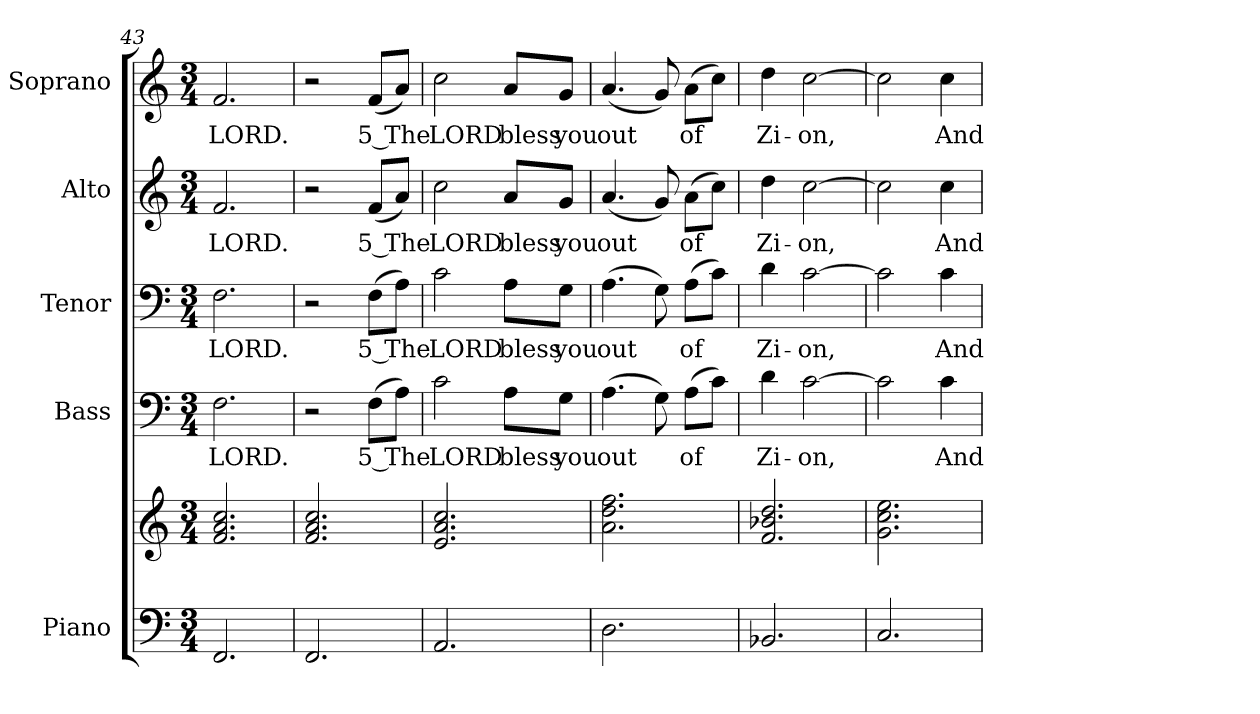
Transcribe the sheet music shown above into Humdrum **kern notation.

**kern	**kern	**kern	**text	**kern	**text	**kern	**text	**kern	**text
*part5	*part5	*part4	*part4	*part3	*part3	*part2	*part2	*part1	*part1
*staff6	*staff5	*staff4	*staff4	*staff3	*staff3	*staff2	*staff2	*staff1	*staff1
*I"Piano	*	*I"Bass	*	*I"Tenor	*	*I"Alto	*	*I"Soprano	*
*I'Pno.	*	*I'B.	*	*I'T.	*	*I'A.	*	*I'S.	*
!!LO:PB:g=z
*clefF4	*clefG2	*clefF4	*	*clefF4	*	*clefG2	*	*clefG2	*
*k[]	*k[]	*k[]	*	*k[]	*	*k[]	*	*k[]	*
*C:	*C:	*C:	*	*C:	*	*C:	*	*C:	*
*M3/4	*M3/4	*M3/4	*	*M3/4	*	*M3/4	*	*M3/4	*
=43	=43	=43	=43	=43	=43	=43	=43	=43	=43
!	!	!	!LO:LY:b:color=#000000	!	!	!	!	!	!
!	!	!	!	!	!LO:LY:b:color=#000000	!	!	!	!
!	!	!	!	!	!	!	!LO:LY:b:color=#000000	!	!
!	!	!	!	!	!	!	!	!	!LO:LY:b:color=#000000
2.FFi/	2.fi/ 2.ai 2.cci	2.Fi\	LORD.	2.Fi\	LORD.	2.fi/	LORD.	2.fi/	LORD.
=44	=44	=44	=44	=44	=44	=44	=44	=44	=44
2.FFi/	2.fi/ 2.ai 2.cci	2r	.	2r	.	2r	.	2r	.
!	!	!	!LO:LY:b:color=#000000	!	!	!	!	!	!
!	!	!	!	!	!LO:LY:b:color=#000000	!	!	!	!
!	!	!	!	!	!	!	!LO:LY:b:color=#000000	!	!
!	!	!	!	!	!	!	!	!	!LO:LY:b:color=#000000
.	.	(8Fi\L	5 The	(8Fi\L	5 The	(8fi/L	5 The	(8fi/L	5 The
.	.	8Ai\J)	.	8Ai\J)	.	8ai/J)	.	8ai/J)	.
=45	=45	=45	=45	=45	=45	=45	=45	=45	=45
!	!	!	!LO:LY:b:color=#000000	!	!	!	!	!	!
!	!	!	!	!	!LO:LY:b:color=#000000	!	!	!	!
!	!	!	!	!	!	!	!LO:LY:b:color=#000000	!	!
!	!	!	!	!	!	!	!	!	!LO:LY:b:color=#000000
2.AAi/	2.ei/ 2.ai 2.cci	2ci\	LORD	2ci\	LORD	2cci\	LORD	2cci\	LORD
!	!	!	!LO:LY:b:color=#000000	!	!	!	!	!	!
!	!	!	!	!	!LO:LY:b:color=#000000	!	!	!	!
!	!	!	!	!	!	!	!LO:LY:b:color=#000000	!	!
!	!	!	!	!	!	!	!	!	!LO:LY:b:color=#000000
.	.	8Ai\L	bless	8Ai\L	bless	8ai/L	bless	8ai/L	bless
!	!	!	!LO:LY:b:color=#000000	!	!	!	!	!	!
!	!	!	!	!	!LO:LY:b:color=#000000	!	!	!	!
!	!	!	!	!	!	!	!LO:LY:b:color=#000000	!	!
!	!	!	!	!	!	!	!	!	!LO:LY:b:color=#000000
.	.	8Gi\J	you	8Gi\J	you	8gi/J	you	8gi/J	you
!!LO:PB:g=z
=46	=46	=46	=46	=46	=46	=46	=46	=46	=46
!	!	!	!LO:LY:b:color=#000000	!	!	!	!	!	!
!	!	!	!	!	!LO:LY:b:color=#000000	!	!	!	!
!	!	!	!	!	!	!	!LO:LY:b:color=#000000	!	!
!	!	!	!	!	!	!	!	!	!LO:LY:b:color=#000000
2.Di\	2.ai\ 2.ddi 2.ffi	(4.Ai\	out	(4.Ai\	out	(4.ai/	out	(4.ai/	out
.	.	8Gi\)	.	8Gi\)	.	8gi/)	.	8gi/)	.
!	!	!	!LO:LY:b:color=#000000	!	!	!	!	!	!
!	!	!	!	!	!LO:LY:b:color=#000000	!	!	!	!
!	!	!	!	!	!	!	!LO:LY:b:color=#000000	!	!
!	!	!	!	!	!	!	!	!	!LO:LY:b:color=#000000
.	.	(8Ai\L	of	(8Ai\L	of	(8ai\L	of	(8ai\L	of
.	.	8ci\J)	.	8ci\J)	.	8cci\J)	.	8cci\J)	.
=47	=47	=47	=47	=47	=47	=47	=47	=47	=47
!	!	!	!LO:LY:b:color=#000000	!	!	!	!	!	!
!	!	!	!	!	!LO:LY:b:color=#000000	!	!	!	!
!	!	!	!	!	!	!	!LO:LY:b:color=#000000	!	!
!	!	!	!	!	!	!	!	!	!LO:LY:b:color=#000000
2.BB-Xi/	2.fi/ 2.b-Xi 2.ddi	4di\	Zi-	4di\	Zi-	4ddi\	Zi-	4ddi\	Zi-
!	!	!	!LO:LY:b:color=#000000	!	!	!	!	!	!
!	!	!	!	!	!LO:LY:b:color=#000000	!	!	!	!
!	!	!	!	!	!	!	!LO:LY:b:color=#000000	!	!
!	!	!	!	!	!	!	!	!	!LO:LY:b:color=#000000
.	.	[>2ci\	-on,	[>2ci\	-on,	[>2cci\	-on,	[>2cci\	-on,
=48	=48	=48	=48	=48	=48	=48	=48	=48	=48
2.Ci/	2.gi\ 2.cci 2.eei	2ci\]	.	2ci\]	.	2cci\]	.	2cci\]	.
!	!	!	!LO:LY:b:color=#000000	!	!	!	!	!	!
!	!	!	!	!	!LO:LY:b:color=#000000	!	!	!	!
!	!	!	!	!	!	!	!LO:LY:b:color=#000000	!	!
!	!	!	!	!	!	!	!	!	!LO:LY:b:color=#000000
.	.	4ci\	And	4ci\	And	4cci\	And	4cci\	And
=	=	=	=	=	=	=	=	=	=
*-	*-	*-	*-	*-	*-	*-	*-	*-	*-
